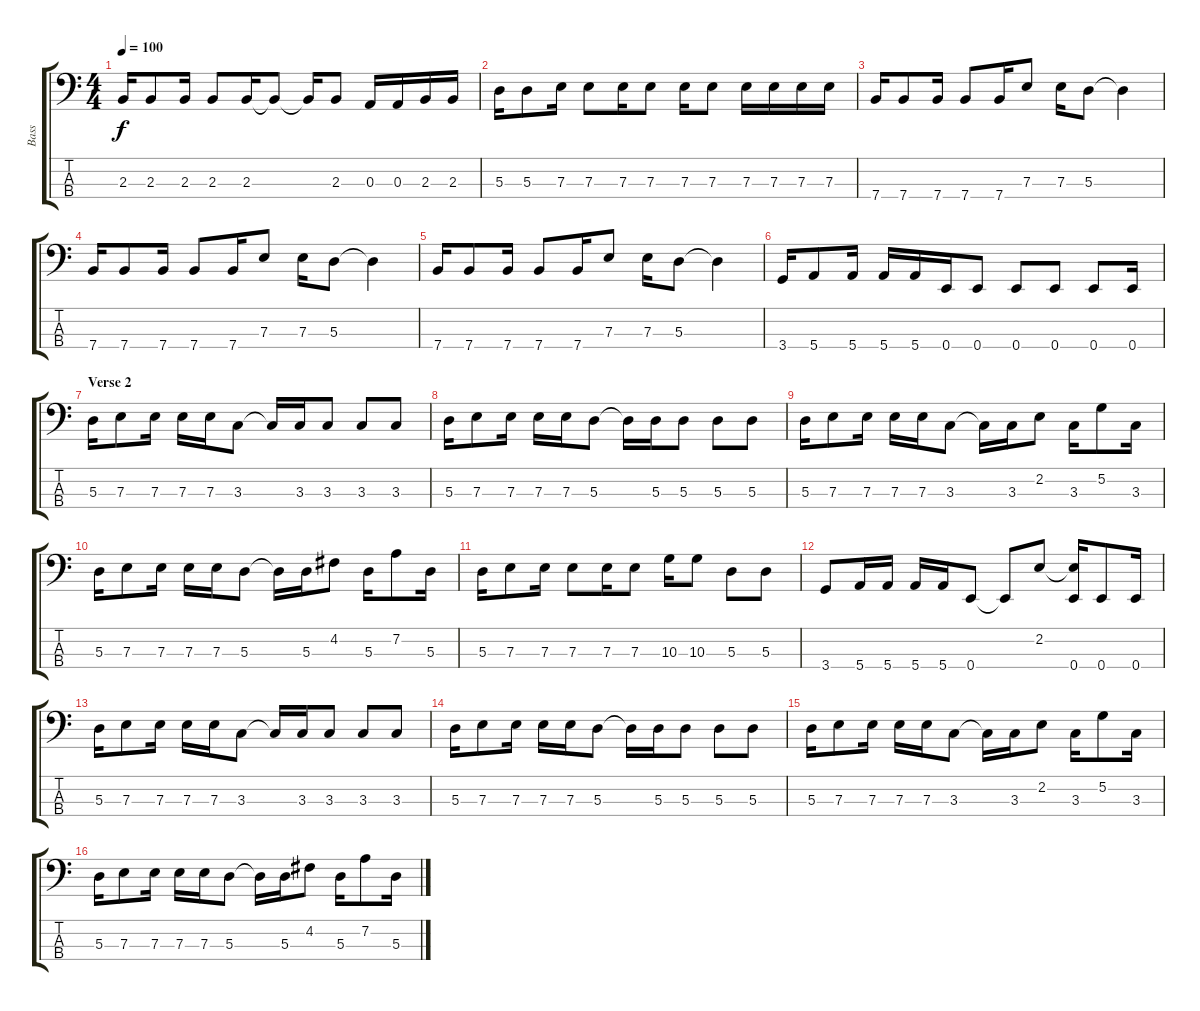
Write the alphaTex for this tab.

\track ("Bass" "Bass") {instrument slapbass2}
\staff {score tabs}
\tuning (G2 D2 A1 E1) {hide}
\ts (4 4)
\tempo 100
\clef f4
\ks c
2.3.16{dy f} 2.3.8 2.3.16 2.3.8 2.3.16 2.3{t}.8 2.3{t}.16 2.3.8 0.3.16 0.3.16 2.3.16 2.3.16 |
5.3.16 5.3.8 7.3.16 7.3.8 7.3.16 7.3.8 7.3.16 7.3.8 7.3.16 7.3.16 7.3.16 7.3.16 |
7.4.16 7.4.8 7.4.16 7.4.8 7.4.16 7.3.8 7.3.16 5.3.8 5.3{t}.4 |
7.4.16 7.4.8 7.4.16 7.4.8 7.4.16 7.3.8 7.3.16 5.3.8 5.3{t}.4 |
7.4.16 7.4.8 7.4.16 7.4.8 7.4.16 7.3.8 7.3.16 5.3.8 5.3{t}.4 |
3.4.16 5.4.8 5.4.16 5.4.16 5.4.16 0.4.16 0.4.8 0.4.8 0.4.8 0.4.8 0.4.16 |
\section ("" "Verse 2")
5.3.16 7.3.8 7.3.16 7.3.16 7.3.16 3.3.8 3.3{t}.16 3.3.16 3.3.8 3.3.8 3.3.8 |
5.3.16 7.3.8 7.3.16 7.3.16 7.3.16 5.3.8 5.3{t}.16 5.3.16 5.3.8 5.3.8 5.3.8 |
5.3.16 7.3.8 7.3.16 7.3.16 7.3.16 3.3.8 3.3{t}.16 3.3.16 2.2.8 3.3.16 5.2.8 3.3.16 |
5.3.16 7.3.8 7.3.16 7.3.16 7.3.16 5.3.8 5.3{t}.16 5.3.16 4.2.8 5.3.16 7.2.8 5.3.16 |
5.3.16 7.3.8 7.3.16 7.3.8 7.3.16 7.3.8 10.3.16 10.3.8 5.3.8 5.3.8 |
3.4.8 5.4.16 5.4.16 5.4.16 5.4.16 0.4.8 0.4{t}.8 2.2.8 (2.2{t} 0.4).16 0.4.8 0.4.16 |
5.3.16 7.3.8 7.3.16 7.3.16 7.3.16 3.3.8 3.3{t}.16 3.3.16 3.3.8 3.3.8 3.3.8 |
5.3.16 7.3.8 7.3.16 7.3.16 7.3.16 5.3.8 5.3{t}.16 5.3.16 5.3.8 5.3.8 5.3.8 |
5.3.16 7.3.8 7.3.16 7.3.16 7.3.16 3.3.8 3.3{t}.16 3.3.16 2.2.8 3.3.16 5.2.8 3.3.16 |
5.3.16 7.3.8 7.3.16 7.3.16 7.3.16 5.3.8 5.3{t}.16 5.3.16 4.2.8 5.3.16 7.2.8 5.3.16
